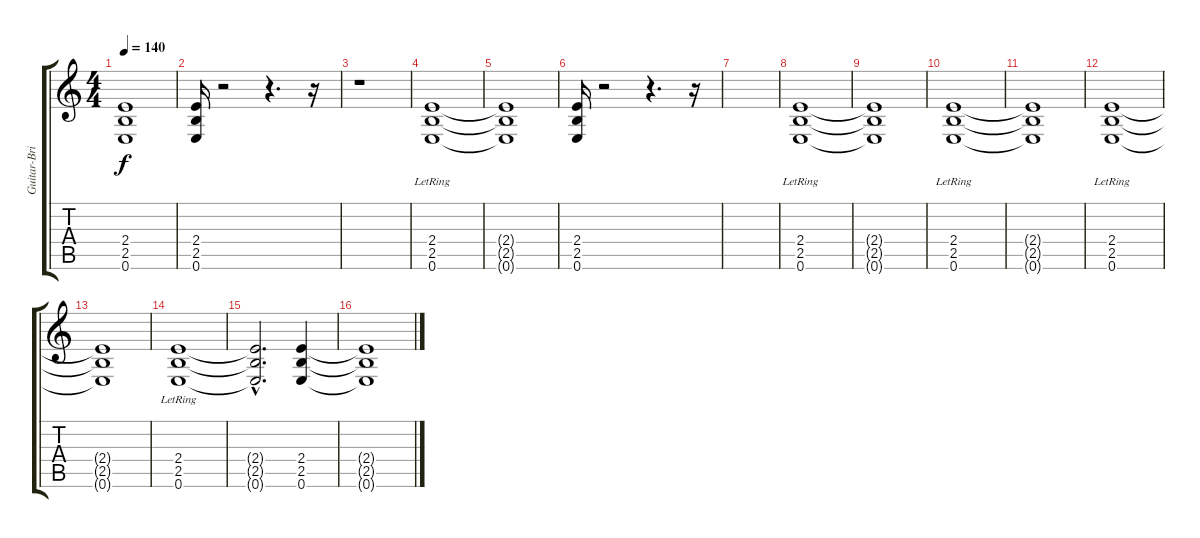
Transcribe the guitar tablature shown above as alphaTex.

\track ("Guitar-Brian Deneeve" "Guitar-Bri") {instrument overdrivenguitar}
\staff {score tabs}
\tuning (E4 B3 G3 D3 A2 E2) {hide}
\ts (4 4)
\tempo 140
\clef g2
\ks c
(2.4{t} 2.5{t} 0.6{t}).1{dy f} |
(2.4 2.5 0.6).16 r.2 r.4{d} r.16 |
r.1 |
(2.4{lr} 2.5{lr} 0.6{lr}).1 |
(2.4{t} 2.5{t} 0.6{t}).1 |
(2.4 2.5 0.6).16 r.2 r.4{d} r.16 |
|
(2.4{lr} 2.5{lr} 0.6{lr}).1 |
(2.4{t} 2.5{t} 0.6{t}).1 |
(2.4{lr} 2.5{lr} 0.6{lr}).1 |
(2.4{t} 2.5{t} 0.6{t}).1 |
(2.4{lr} 2.5{lr} 0.6{lr}).1 |
(2.4{t} 2.5{t} 0.6{t}).1 |
(2.4{lr} 2.5{lr} 0.6{lr}).1 |
(2.4{hac t} 2.5{hac t} 0.6{hac t}).2{d} (2.4 2.5 0.6).4{volume 11} |
(2.4{t} 2.5{t} 0.6{t}).1
